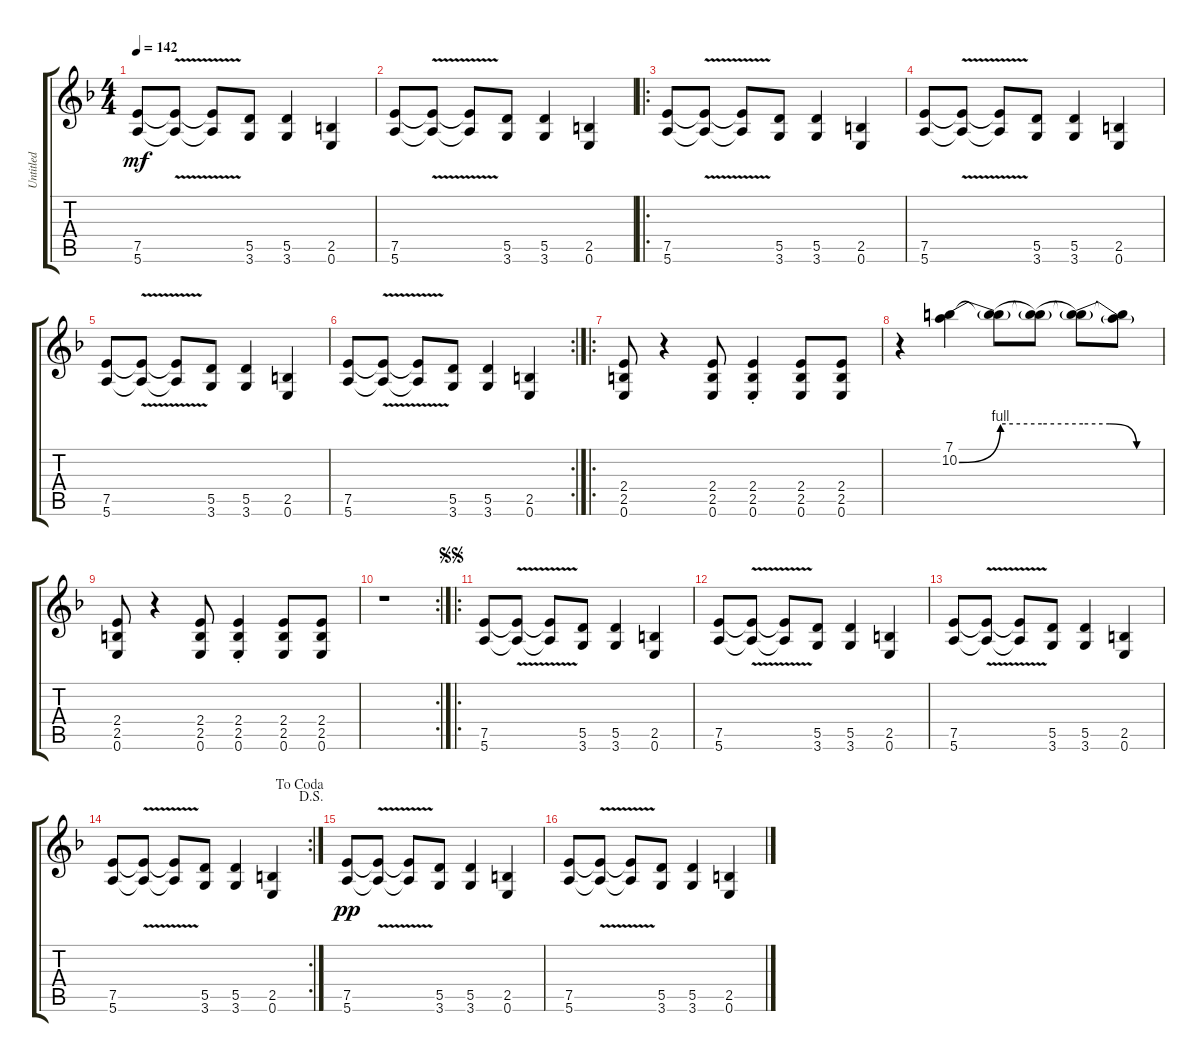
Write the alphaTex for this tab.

\track ("Untitled" "Untitled") {instrument overdrivenguitar}
\staff {score tabs}
\tuning (E4 B3 G3 D3 A2 E2) {hide}
\ts (4 4)
\tempo 142
\clef g2
\ks f
(7.5 5.6).8{dy mf} (7.5{v t} 5.6{v t}).8 (7.5{v t} 5.6{v t}).8 (5.5 3.6).8 (5.5 3.6).4 (2.5 0.6).4 |
(7.5 5.6).8 (7.5{v t} 5.6{v t}).8 (7.5{v t} 5.6{v t}).8 (5.5 3.6).8 (5.5 3.6).4 (2.5 0.6).4 |
\ro
(7.5 5.6).8 (7.5{v t} 5.6{v t}).8 (7.5{v t} 5.6{v t}).8 (5.5 3.6).8 (5.5 3.6).4 (2.5 0.6).4 |
(7.5 5.6).8 (7.5{v t} 5.6{v t}).8 (7.5{v t} 5.6{v t}).8 (5.5 3.6).8 (5.5 3.6).4 (2.5 0.6).4 |
(7.5 5.6).8 (7.5{v t} 5.6{v t}).8 (7.5{v t} 5.6{v t}).8 (5.5 3.6).8 (5.5 3.6).4 (2.5 0.6).4 |
\rc 2
(7.5 5.6).8 (7.5{v t} 5.6{v t}).8 (7.5{v t} 5.6{v t}).8 (5.5 3.6).8 (5.5 3.6).4 (2.5 0.6).4 |
\ro
(2.4 2.5 0.6).8 r.4 (2.4 2.5 0.6).8 (2.4{st} 2.5{st} 0.6{st}).4 (2.4 2.5 0.6).8 (2.4 2.5 0.6).8 |
r.4 (7.1 10.2{be (bend 0 0 60 4)}).4 (7.1{t} 10.2{be (hold 0 4 60 4) t}).8 (7.1{t} 10.2{be (hold 0 4 60 4) t}).8 (7.1{t} 10.2{be (custom 0 4 20 4 40 0 60 0) t}).8 (7.1{t} 10.2{t}).8 |
(2.4 2.5 0.6).8 r.4 (2.4 2.5 0.6).8 (2.4{st} 2.5{st} 0.6{st}).4 (2.4 2.5 0.6).8 (2.4 2.5 0.6).8 |
\rc 2
r.1 |
\ro
\jump segnosegno
(7.5 5.6).8 (7.5{v t} 5.6{v t}).8 (7.5{v t} 5.6{v t}).8 (5.5 3.6).8 (5.5 3.6).4 (2.5 0.6).4 |
(7.5 5.6).8 (7.5{v t} 5.6{v t}).8 (7.5{v t} 5.6{v t}).8 (5.5 3.6).8 (5.5 3.6).4 (2.5 0.6).4 |
(7.5 5.6).8 (7.5{v t} 5.6{v t}).8 (7.5{v t} 5.6{v t}).8 (5.5 3.6).8 (5.5 3.6).4 (2.5 0.6).4 |
\rc 2
\jump dalsegno
\jump dacoda
(7.5 5.6).8 (7.5{v t} 5.6{v t}).8 (7.5{v t} 5.6{v t}).8 (5.5 3.6).8 (5.5 3.6).4 (2.5 0.6).4 |
(7.5 5.6).8{dy pp} (7.5{v t} 5.6{v t}).8 (7.5{v t} 5.6{v t}).8 (5.5 3.6).8 (5.5 3.6).4 (2.5 0.6).4 |
(7.5 5.6).8 (7.5{v t} 5.6{v t}).8 (7.5{v t} 5.6{v t}).8 (5.5 3.6).8 (5.5 3.6).4 (2.5 0.6).4
